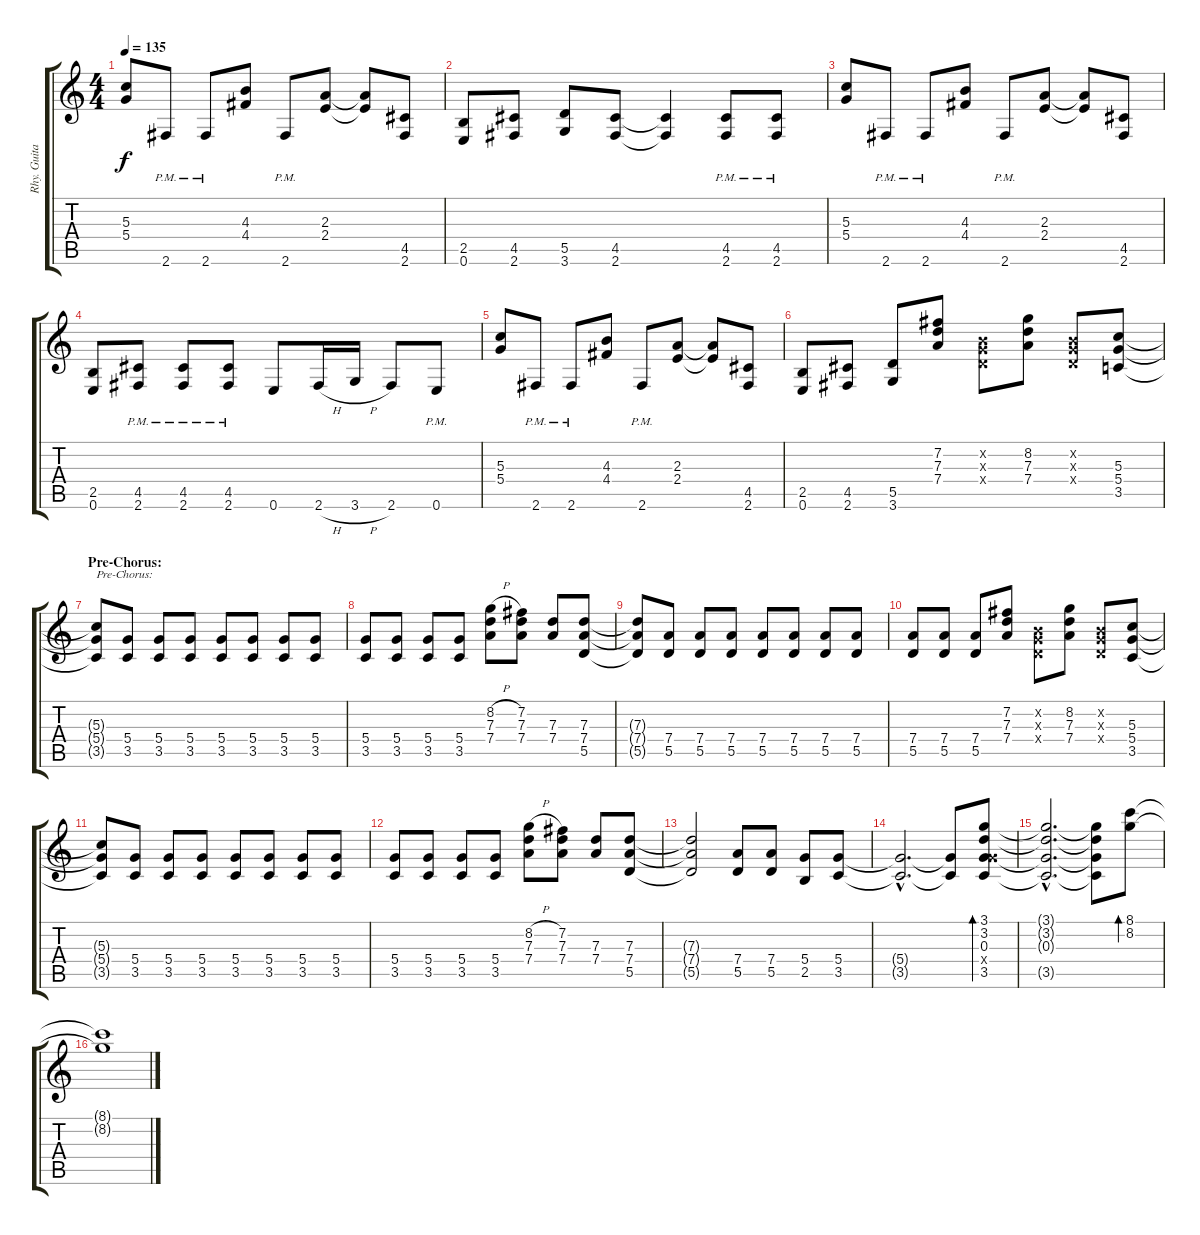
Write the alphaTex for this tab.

\track ("Rhy. Guitar 1" "Rhy. Guita") {instrument distortionguitar}
\staff {score tabs}
\tuning (E4 B3 G3 D3 A2 E2) {hide}
\ts (4 4)
\tempo 135
\clef g2
\ks c
(5.3 5.4).8{dy f} 2.6{pm}.8 2.6{pm}.8 (4.3 4.4).8 2.6{pm}.8 (2.3 2.4).8 (2.3{t} 2.4{t}).8 (4.5 2.6).8 |
(2.5 0.6).8 (4.5 2.6).8 (5.5 3.6).8 (4.5 2.6).8 (4.5{t} 2.6{t}).4 (4.5{pm} 2.6{pm}).8 (4.5{pm} 2.6{pm}).8 |
(5.3 5.4).8 2.6{pm}.8 2.6{pm}.8 (4.3 4.4).8 2.6{pm}.8 (2.3 2.4).8 (2.3{t} 2.4{t}).8 (4.5 2.6).8 |
(2.5 0.6).8 (4.5{pm} 2.6{pm}).8 (4.5{pm} 2.6{pm}).8 (4.5{pm} 2.6{pm}).8 0.6.8 2.6{h}.16 3.6{h}.16 2.6.8 0.6{pm}.8 |
(5.3 5.4).8 2.6{pm}.8 2.6{pm}.8 (4.3 4.4).8 2.6{pm}.8 (2.3 2.4).8 (2.3{t} 2.4{t}).8 (4.5 2.6).8 |
(2.5 0.6).8 (4.5 2.6).8 (5.5 3.6).8 (7.2 7.3 7.4).8 (0.2{x} 0.3{x} 0.4{x}).8 (8.2 7.3 7.4).8 (0.2{x} 0.3{x} 0.4{x}).8 (5.3 5.4 3.5).8 |
\section ("" "Pre-Chorus:")
(5.3{t} 5.4{t} 3.5{t}).8{txt "Pre-Chorus:"} (5.4 3.5).8 (5.4 3.5).8 (5.4 3.5).8 (5.4 3.5).8 (5.4 3.5).8 (5.4 3.5).8 (5.4 3.5).8 |
(5.4 3.5).8 (5.4 3.5).8 (5.4 3.5).8 (5.4 3.5).8 (8.2{h} 7.3 7.4).8 (7.2 7.3 7.4).8 (7.3 7.4).8 (7.3 7.4 5.5).8 |
(7.3{t} 7.4{t} 5.5{t}).8 (7.4 5.5).8 (7.4 5.5).8 (7.4 5.5).8 (7.4 5.5).8 (7.4 5.5).8 (7.4 5.5).8 (7.4 5.5).8 |
(7.4 5.5).8 (7.4 5.5).8 (7.4 5.5).8 (7.2 7.3 7.4).8 (0.2{x} 0.3{x} 0.4{x}).8 (8.2 7.3 7.4).8 (0.2{x} 0.3{x} 0.4{x}).8 (5.3 5.4 3.5).8 |
(5.3{t} 5.4{t} 3.5{t}).8 (5.4 3.5).8 (5.4 3.5).8 (5.4 3.5).8 (5.4 3.5).8 (5.4 3.5).8 (5.4 3.5).8 (5.4 3.5).8 |
(5.4 3.5).8 (5.4 3.5).8 (5.4 3.5).8 (5.4 3.5).8 (8.2{h} 7.3 7.4).8 (7.2 7.3 7.4).8 (7.3 7.4).8 (7.3 7.4 5.5).8 |
(7.3{t} 7.4{t} 5.5{t}).2 (7.4 5.5).8 (7.4 5.5).8 (5.4 2.5).8 (5.4 3.5).8 |
(5.4{hac t} 3.5{hac t}).2{d} (5.4{t} 3.5{t}).8 (3.1 3.2 0.3 5.4{x} 3.5).8{bd 240} |
(3.1{hac t} 3.2{hac t} 0.3{hac t} 3.5{hac t}).2{d} (3.1{t} 3.2{t} 0.3{t} 3.5{t}).8 (8.1 8.2).8{bd 240} |
(8.1{t} 8.2{t}).1
